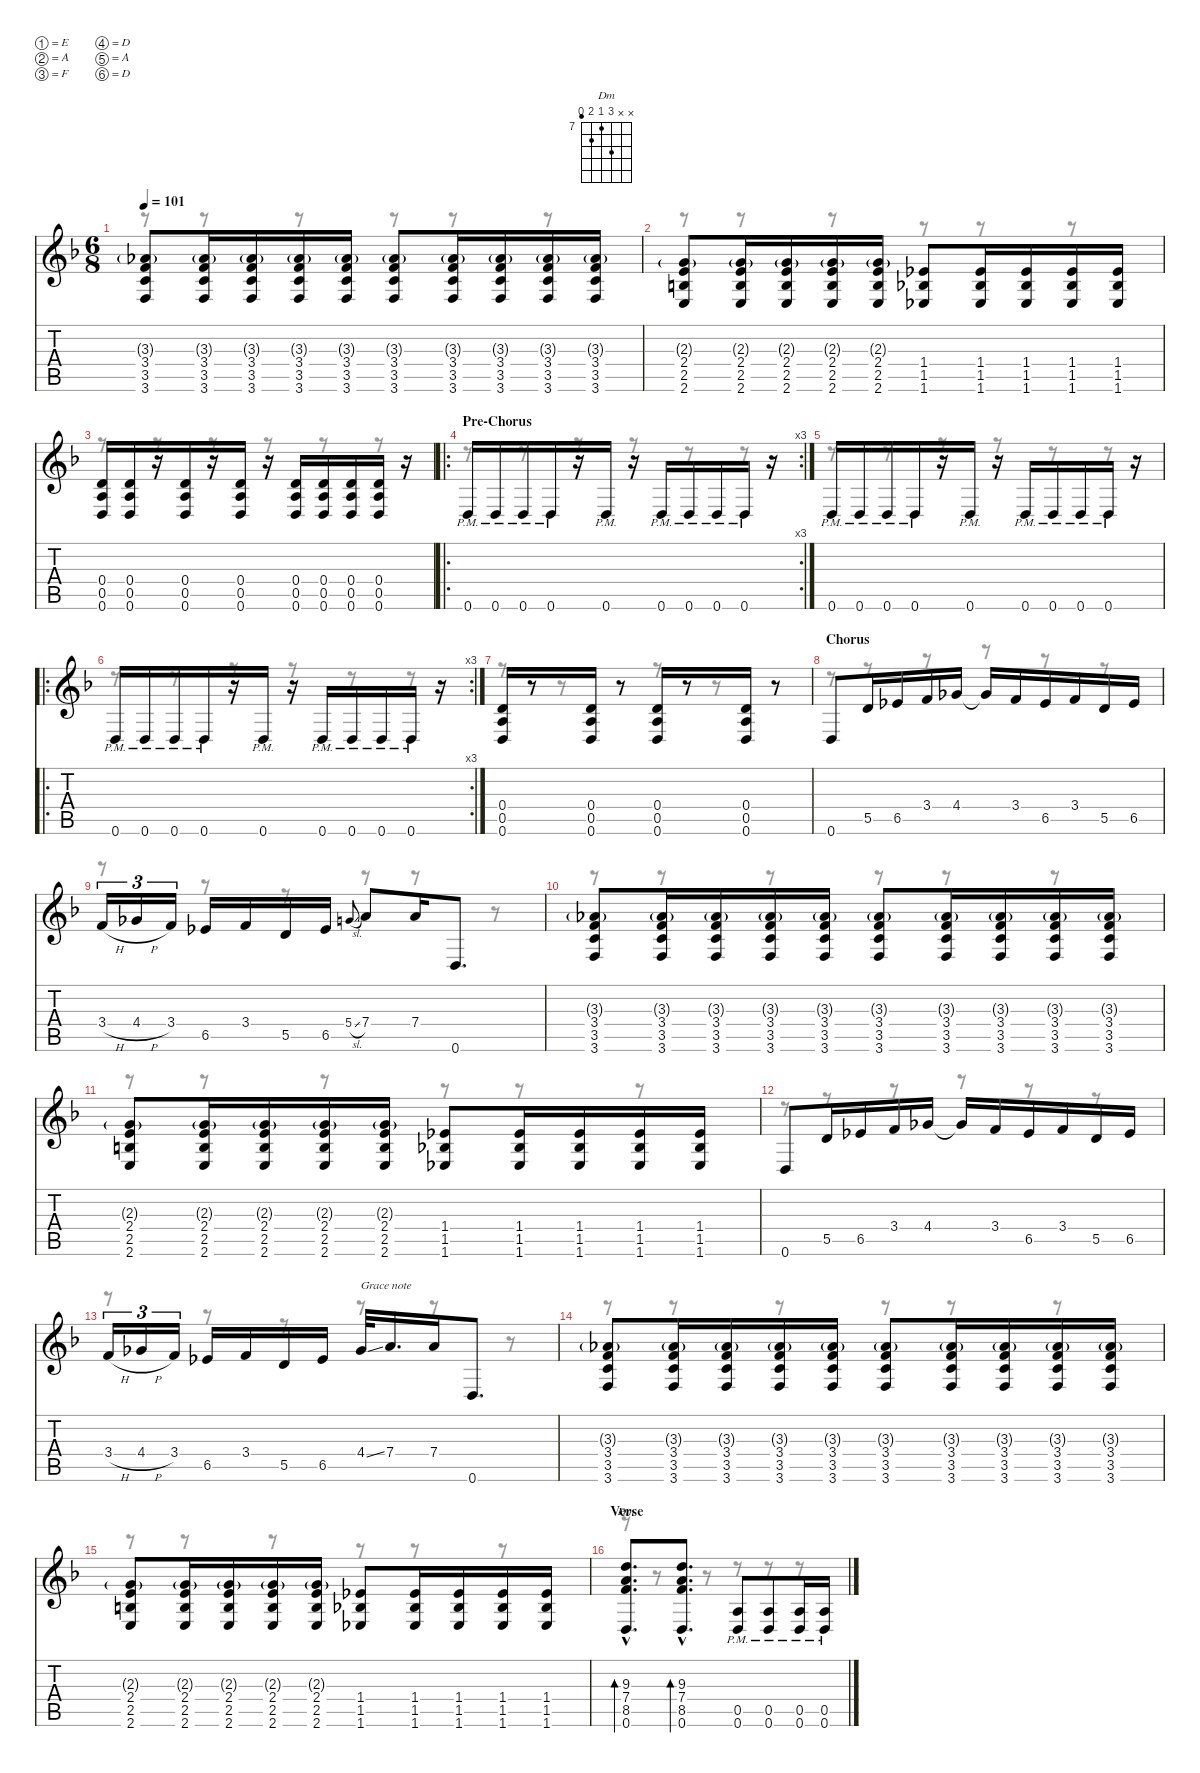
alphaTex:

\defaultSystemsLayout 4
\hideDynamics
\bracketExtendMode nobrackets
\singleTrackTrackNamePolicy hidden
\multiTrackTrackNamePolicy hidden
\otherSystemsTrackNameOrientation horizontal
\track ("M. Akerfeldt" "dist.guit.") {defaultSystemsLayout 4 instrument distortionguitar}
\staff {score tabs}
\tuning (E4 A3 F3 D3 A2 D2)
\chord ("Dm" x x 9 7 8 6) {firstfret 7}
\voice
\ts (6 8)
\tempo 101
\clef g2
\ks dminor
(3.3{g acc b} 3.4{acc forcenatural} 3.5{acc forcenatural} 3.6{acc forcenatural}).8{dy f beam Up} (3.3{g acc b} 3.4{acc forcenatural} 3.5{acc forcenatural} 3.6{acc forcenatural}).16{beam Up} (3.3{g acc b} 3.4{acc forcenatural} 3.5{acc forcenatural} 3.6{acc forcenatural}).16{beam Up} (3.3{g acc b} 3.4{acc forcenatural} 3.5{acc forcenatural} 3.6{acc forcenatural}).16{beam Up} (3.3{g acc b} 3.4{acc forcenatural} 3.5{acc forcenatural} 3.6{acc forcenatural}).16{beam Up} (3.3{g acc b} 3.4{acc forcenatural} 3.5{acc forcenatural} 3.6{acc forcenatural}).8{beam Up} (3.3{g acc b} 3.4{acc forcenatural} 3.5{acc forcenatural} 3.6{acc forcenatural}).16{beam Up} (3.3{g acc b} 3.4{acc forcenatural} 3.5{acc forcenatural} 3.6{acc forcenatural}).16{beam Up} (3.3{g acc b} 3.4{acc forcenatural} 3.5{acc forcenatural} 3.6{acc forcenatural}).16{beam Up} (3.3{g acc b} 3.4{acc forcenatural} 3.5{acc forcenatural} 3.6{acc forcenatural}).16{beam Up} |
(2.3{g acc forcenatural} 2.4{acc forcenatural} 2.5{acc forcenatural} 2.6{acc forcenatural}).8{beam Up} (2.3{g acc forcenatural} 2.4{acc forcenatural} 2.5{acc forcenatural} 2.6{acc forcenatural}).16{beam Up} (2.3{g acc forcenatural} 2.4{acc forcenatural} 2.5{acc forcenatural} 2.6{acc forcenatural}).16{beam Up} (2.3{g acc forcenatural} 2.4{acc forcenatural} 2.5{acc forcenatural} 2.6{acc forcenatural}).16{beam Up} (2.3{g acc forcenatural} 2.4{acc forcenatural} 2.5{acc forcenatural} 2.6{acc forcenatural}).16{beam Up} (1.4{acc b} 1.5{acc b} 1.6{acc b}).8{beam Up} (1.4{acc b} 1.5{acc b} 1.6{acc b}).16{beam Up} (1.4{acc b} 1.5{acc b} 1.6{acc b}).16{beam Up} (1.4{acc b} 1.5{acc b} 1.6{acc b}).16{beam Up} (1.4{acc b} 1.5{acc b} 1.6{acc b}).16{beam Up} |
(0.4{acc forcenatural} 0.5{acc forcenatural} 0.6{acc forcenatural}).16{beam Up} (0.4{acc forcenatural} 0.5{acc forcenatural} 0.6{acc forcenatural}).16{beam Up} r.16{beam Up} (0.4{acc forcenatural} 0.5{acc forcenatural} 0.6{acc forcenatural}).16{beam Up} r.16{beam Up} (0.4{acc forcenatural} 0.5{acc forcenatural} 0.6{acc forcenatural}).16{beam Up} r.16{beam Up} (0.4{acc forcenatural} 0.5{acc forcenatural} 0.6{acc forcenatural}).16{beam Up} (0.4{acc forcenatural} 0.5{acc forcenatural} 0.6{acc forcenatural}).16{beam Up} (0.4{acc forcenatural} 0.5{acc forcenatural} 0.6{acc forcenatural}).16{beam Up} (0.4{acc forcenatural} 0.5{acc forcenatural} 0.6{acc forcenatural}).16{beam Up} r.16{beam Up} |
\ro
\rc 3
\section ("" "Pre-Chorus")
0.6{pm acc forcenatural}.16{dy ff beam Up} 0.6{pm acc forcenatural}.16{beam Up} 0.6{pm acc forcenatural}.16{beam Up} 0.6{pm acc forcenatural}.16{beam Up} r.16{beam Up} 0.6{pm acc forcenatural}.16{beam Up} r.16{beam Up} 0.6{pm acc forcenatural}.16{beam Up} 0.6{pm acc forcenatural}.16{beam Up} 0.6{pm acc forcenatural}.16{beam Up} 0.6{pm acc forcenatural}.16{beam Up} r.16{beam Up} |
0.6{pm acc forcenatural}.16{beam Up} 0.6{pm acc forcenatural}.16{beam Up} 0.6{pm acc forcenatural}.16{beam Up} 0.6{pm acc forcenatural}.16{beam Up} r.16{beam Up} 0.6{pm acc forcenatural}.16{beam Up} r.16{beam Up} 0.6{pm acc forcenatural}.16{beam Up} 0.6{pm acc forcenatural}.16{beam Up} 0.6{pm acc forcenatural}.16{beam Up} 0.6{pm acc forcenatural}.16{beam Up} r.16{beam Up} |
\ro
\rc 3
0.6{pm acc forcenatural}.16{beam Up} 0.6{pm acc forcenatural}.16{beam Up} 0.6{pm acc forcenatural}.16{beam Up} 0.6{pm acc forcenatural}.16{beam Up} r.16{beam Up} 0.6{pm acc forcenatural}.16{beam Up} r.16{beam Up} 0.6{pm acc forcenatural}.16{beam Up} 0.6{pm acc forcenatural}.16{beam Up} 0.6{pm acc forcenatural}.16{beam Up} 0.6{pm acc forcenatural}.16{beam Up} r.16{beam Up} |
(0.4{acc forcenatural} 0.5{acc forcenatural} 0.6{acc forcenatural}).16{dy f beam Up} r.8{beam Up} (0.4{acc forcenatural} 0.5{acc forcenatural} 0.6{acc forcenatural}).16{beam Up} r.8{beam Up} (0.4{acc forcenatural} 0.5{acc forcenatural} 0.6{acc forcenatural}).16{beam Up} r.8{beam Up} (0.4{acc forcenatural} 0.5{acc forcenatural} 0.6{acc forcenatural}).16{beam Up} r.8{beam Up} |
\section ("" "Chorus")
0.6{acc forcenatural}.8{beam Up} 5.5{acc forcenatural}.16{beam Up} 6.5{acc b}.16{beam Up} 3.4{acc forcenatural}.16{beam Up} 4.4{acc b}.16{beam Up} 4.4{t acc b}.16{beam Up} 3.4{acc forcenatural}.16{beam Up} 6.5{acc b}.16{beam Up} 3.4{acc forcenatural}.16{beam Up} 5.5{acc forcenatural}.16{beam Up} 6.5{acc b}.16{beam Up} |
3.4{h acc forcenatural}.16{tu (3 2) beam Up} 4.4{h acc b}.16{tu (3 2) dy ff beam Up} 3.4{acc forcenatural}.16{tu (3 2) beam Up} 6.5{acc b}.16{dy f beam Up} 3.4{acc forcenatural}.16{beam Up} 5.5{acc forcenatural}.16{beam Up} 6.5{acc b}.16{beam Up} 5.4{sl acc forcenatural}.8{gr onbeat dy mf beam Up} 7.4{acc forcenatural}.8{dy f beam Up} 7.4{acc forcenatural}.16{beam Up} 0.6{acc forcenatural}.8{d beam Up} |
(3.3{g acc b} 3.4{acc forcenatural} 3.5{acc forcenatural} 3.6{acc forcenatural}).8{beam Up} (3.3{g acc b} 3.4{acc forcenatural} 3.5{acc forcenatural} 3.6{acc forcenatural}).16{beam Up} (3.3{g acc b} 3.4{acc forcenatural} 3.5{acc forcenatural} 3.6{acc forcenatural}).16{beam Up} (3.3{g acc b} 3.4{acc forcenatural} 3.5{acc forcenatural} 3.6{acc forcenatural}).16{beam Up} (3.3{g acc b} 3.4{acc forcenatural} 3.5{acc forcenatural} 3.6{acc forcenatural}).16{beam Up} (3.3{g acc b} 3.4{acc forcenatural} 3.5{acc forcenatural} 3.6{acc forcenatural}).8{beam Up} (3.3{g acc b} 3.4{acc forcenatural} 3.5{acc forcenatural} 3.6{acc forcenatural}).16{beam Up} (3.3{g acc b} 3.4{acc forcenatural} 3.5{acc forcenatural} 3.6{acc forcenatural}).16{beam Up} (3.3{g acc b} 3.4{acc forcenatural} 3.5{acc forcenatural} 3.6{acc forcenatural}).16{beam Up} (3.3{g acc b} 3.4{acc forcenatural} 3.5{acc forcenatural} 3.6{acc forcenatural}).16{beam Up} |
(2.3{g acc forcenatural} 2.4{acc forcenatural} 2.5{acc forcenatural} 2.6{acc forcenatural}).8{beam Up} (2.3{g acc forcenatural} 2.4{acc forcenatural} 2.5{acc forcenatural} 2.6{acc forcenatural}).16{beam Up} (2.3{g acc forcenatural} 2.4{acc forcenatural} 2.5{acc forcenatural} 2.6{acc forcenatural}).16{beam Up} (2.3{g acc forcenatural} 2.4{acc forcenatural} 2.5{acc forcenatural} 2.6{acc forcenatural}).16{beam Up} (2.3{g acc forcenatural} 2.4{acc forcenatural} 2.5{acc forcenatural} 2.6{acc forcenatural}).16{beam Up} (1.4{acc b} 1.5{acc b} 1.6{acc b}).8{beam Up} (1.4{acc b} 1.5{acc b} 1.6{acc b}).16{beam Up} (1.4{acc b} 1.5{acc b} 1.6{acc b}).16{beam Up} (1.4{acc b} 1.5{acc b} 1.6{acc b}).16{beam Up} (1.4{acc b} 1.5{acc b} 1.6{acc b}).16{beam Up} |
0.6{acc forcenatural}.8{beam Up} 5.5{acc forcenatural}.16{beam Up} 6.5{acc b}.16{beam Up} 3.4{acc forcenatural}.16{beam Up} 4.4{acc b}.16{beam Up} 4.4{t acc b}.16{beam Up} 3.4{acc forcenatural}.16{beam Up} 6.5{acc b}.16{beam Up} 3.4{acc forcenatural}.16{beam Up} 5.5{acc forcenatural}.16{beam Up} 6.5{acc b}.16{beam Up} |
3.4{h acc forcenatural}.16{tu (3 2) beam Up} 4.4{h acc b}.16{tu (3 2) dy ff beam Up} 3.4{acc forcenatural}.16{tu (3 2) beam Up} 6.5{acc b}.16{dy f beam Up} 3.4{acc forcenatural}.16{beam Up} 5.5{acc forcenatural}.16{beam Up} 6.5{acc b}.16{beam Up} 4.4{ss acc b}.32{txt "Grace note" beam Up} 7.4{acc forcenatural}.16{d beam Up} 7.4{acc forcenatural}.16{beam Up} 0.6{acc forcenatural}.8{d beam Up} |
(3.3{g acc b} 3.4{acc forcenatural} 3.5{acc forcenatural} 3.6{acc forcenatural}).8{beam Up} (3.3{g acc b} 3.4{acc forcenatural} 3.5{acc forcenatural} 3.6{acc forcenatural}).16{beam Up} (3.3{g acc b} 3.4{acc forcenatural} 3.5{acc forcenatural} 3.6{acc forcenatural}).16{beam Up} (3.3{g acc b} 3.4{acc forcenatural} 3.5{acc forcenatural} 3.6{acc forcenatural}).16{beam Up} (3.3{g acc b} 3.4{acc forcenatural} 3.5{acc forcenatural} 3.6{acc forcenatural}).16{beam Up} (3.3{g acc b} 3.4{acc forcenatural} 3.5{acc forcenatural} 3.6{acc forcenatural}).8{beam Up} (3.3{g acc b} 3.4{acc forcenatural} 3.5{acc forcenatural} 3.6{acc forcenatural}).16{beam Up} (3.3{g acc b} 3.4{acc forcenatural} 3.5{acc forcenatural} 3.6{acc forcenatural}).16{beam Up} (3.3{g acc b} 3.4{acc forcenatural} 3.5{acc forcenatural} 3.6{acc forcenatural}).16{beam Up} (3.3{g acc b} 3.4{acc forcenatural} 3.5{acc forcenatural} 3.6{acc forcenatural}).16{beam Up} |
(2.3{g acc forcenatural} 2.4{acc forcenatural} 2.5{acc forcenatural} 2.6{acc forcenatural}).8{beam Up} (2.3{g acc forcenatural} 2.4{acc forcenatural} 2.5{acc forcenatural} 2.6{acc forcenatural}).16{beam Up} (2.3{g acc forcenatural} 2.4{acc forcenatural} 2.5{acc forcenatural} 2.6{acc forcenatural}).16{beam Up} (2.3{g acc forcenatural} 2.4{acc forcenatural} 2.5{acc forcenatural} 2.6{acc forcenatural}).16{beam Up} (2.3{g acc forcenatural} 2.4{acc forcenatural} 2.5{acc forcenatural} 2.6{acc forcenatural}).16{beam Up} (1.4{acc b} 1.5{acc b} 1.6{acc b}).8{beam Up} (1.4{acc b} 1.5{acc b} 1.6{acc b}).16{beam Up} (1.4{acc b} 1.5{acc b} 1.6{acc b}).16{beam Up} (1.4{acc b} 1.5{acc b} 1.6{acc b}).16{beam Up} (1.4{acc b} 1.5{acc b} 1.6{acc b}).16{beam Up} |
\section ("" "Verse")
(9.3{hac acc forcenatural} 7.4{hac acc forcenatural} 8.5{hac acc forcenatural} 0.6{hac acc forcenatural}).8{d bd 120 ch "Dm" dy mp beam Up} (9.3{hac acc forcenatural} 7.4{hac acc forcenatural} 8.5{hac acc forcenatural} 0.6{hac acc forcenatural}).8{d bd 120 beam Up} (0.5{pm acc forcenatural} 0.6{pm acc forcenatural}).8{dy f beam Up} (0.5{pm acc forcenatural} 0.6{pm acc forcenatural}).8{beam Up} (0.5{pm acc forcenatural} 0.6{pm acc forcenatural}).16{beam Up} (0.5{pm acc forcenatural} 0.6{pm acc forcenatural}).16{beam Up}
\voice
\clef g2
\ottava regular
\simile none
\ks dminor
r.8{dy mf beam Down} r.8{beam Down} r.8{beam Down} r.8{beam Down} r.8{beam Down} r.8{beam Down} |
r.8{beam Down} r.8{beam Down} r.8{beam Down} r.8{beam Down} r.8{beam Down} r.8{beam Down} |
r.8{beam Down} r.8{beam Down} r.8{beam Down} r.8{beam Down} r.8{beam Down} r.8{beam Down} |
r.8{beam Down} r.8{beam Down} r.8{beam Down} r.8{beam Down} r.8{beam Down} r.8{beam Down} |
r.8{beam Down} r.8{beam Down} r.8{beam Down} r.8{beam Down} r.8{beam Down} r.8{beam Down} |
r.8{beam Down} r.8{beam Down} r.8{beam Down} r.8{beam Down} r.8{beam Down} r.8{beam Down} |
r.8{beam Down} r.8{beam Down} r.8{beam Down} r.8{beam Down} r.8{beam Down} r.8{beam Down} |
r.8{beam Down} r.8{beam Down} r.8{beam Down} r.8{beam Down} r.8{beam Down} r.8{beam Down} |
r.8{beam Down} r.8{beam Down} r.8{beam Down} r.8{beam Down} r.8{beam Down} r.8{beam Down} |
r.8{beam Down} r.8{beam Down} r.8{beam Down} r.8{beam Down} r.8{beam Down} r.8{beam Down} |
r.8{beam Down} r.8{beam Down} r.8{beam Down} r.8{beam Down} r.8{beam Down} r.8{beam Down} |
r.8{beam Down} r.8{beam Down} r.8{beam Down} r.8{beam Down} r.8{beam Down} r.8{beam Down} |
r.8{beam Down} r.8{beam Down} r.8{beam Down} r.8{beam Down} r.8{beam Down} r.8{beam Down} |
r.8{beam Down} r.8{beam Down} r.8{beam Down} r.8{beam Down} r.8{beam Down} r.8{beam Down} |
r.8{beam Down} r.8{beam Down} r.8{beam Down} r.8{beam Down} r.8{beam Down} r.8{beam Down} |
r.8{beam Down} r.8{beam Down} r.8{beam Down} r.8{beam Down} r.8{beam Down} r.8{beam Down}
